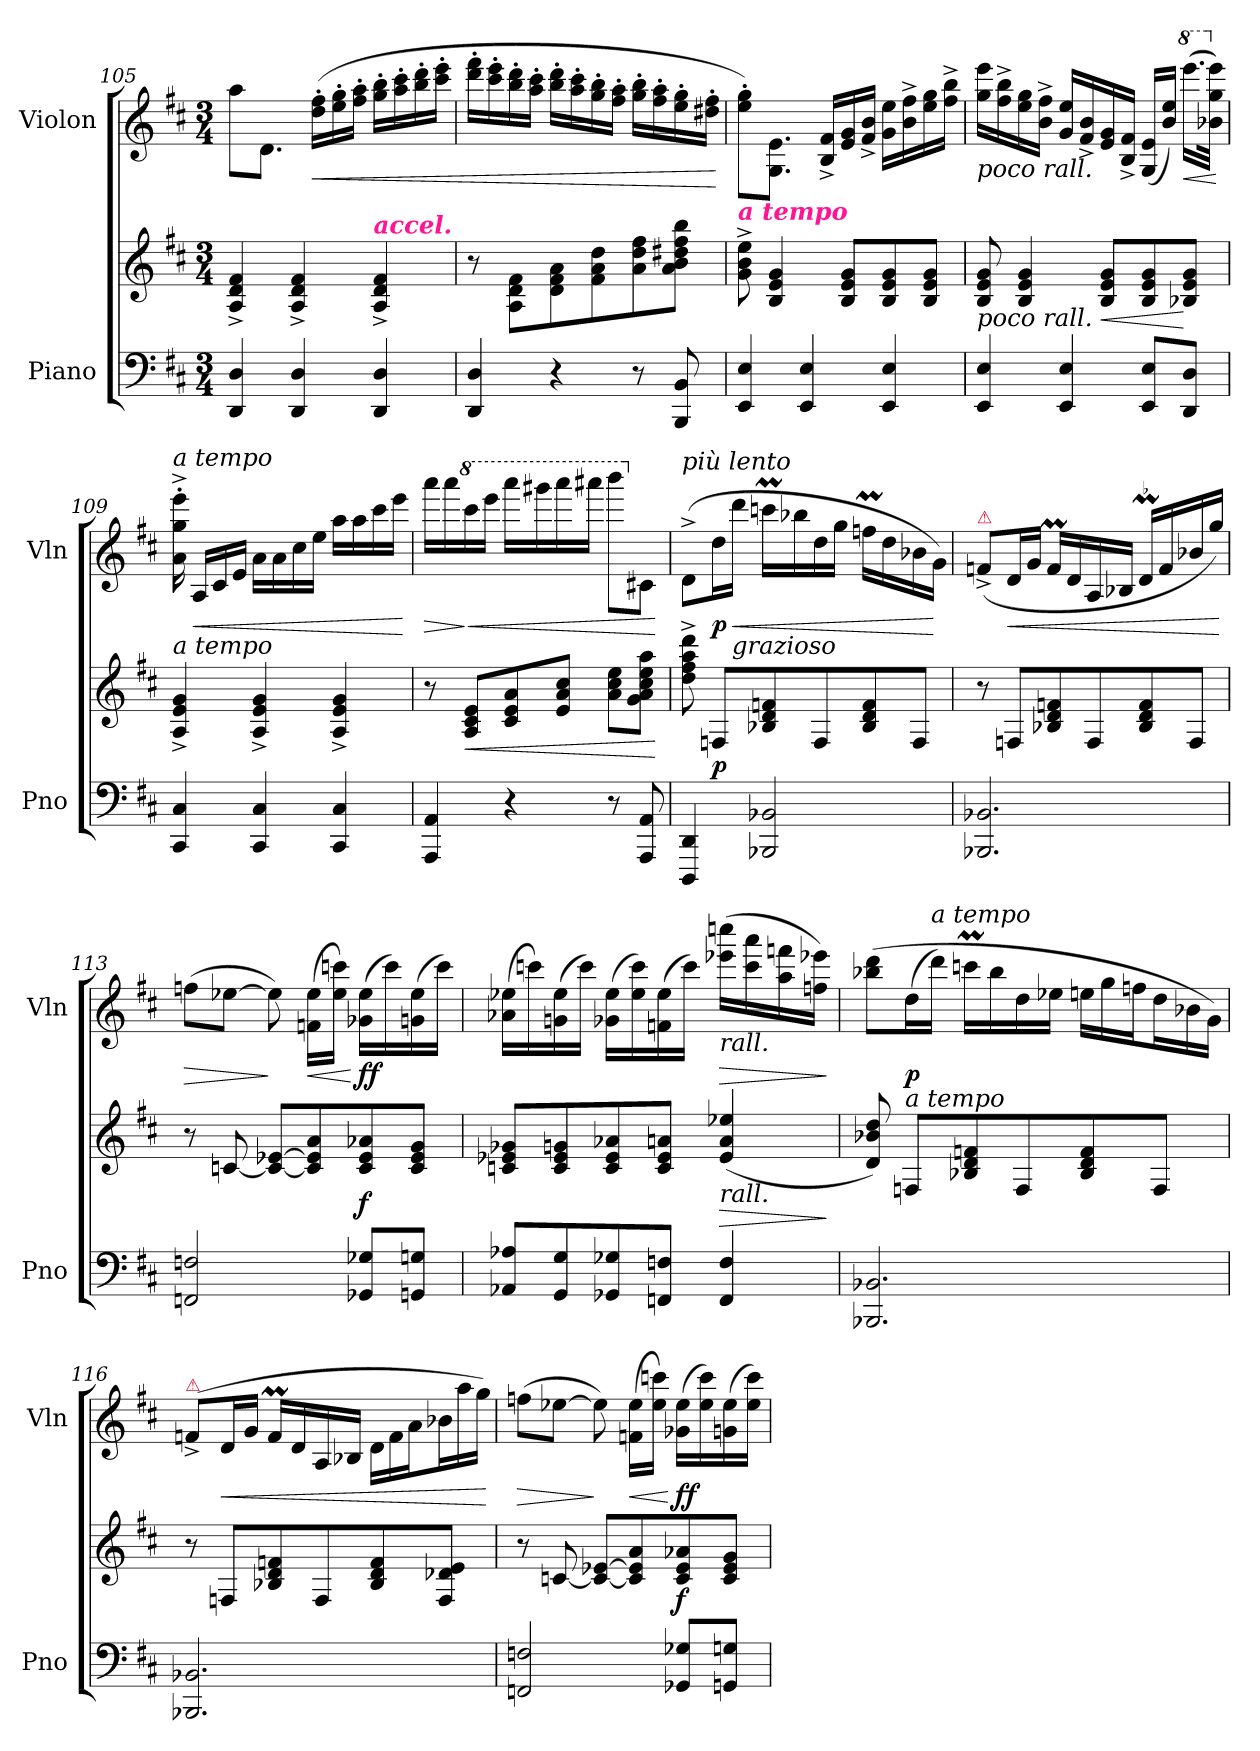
**kern	**kern	**dynam	**kern	**dynam
*part2	*part2	*part2	*part1	*part1
*staff3	*staff2	*staff2/3	*staff1	*staff1
*I"Piano	*	*	*I"Violon	*
*I'Pno	*	*	*I'Vln	*
*clefF4	*clefG2	*	*clefG2	*
*k[f#c#]	*k[f#c#]	*	*k[f#c#]	*
*D:	*D:	*	*D:	*
*M3/4	*M3/4	*	*M3/4	*
=105	=105	=105	=105	=105
4DD/ 4D/	4A^/ 4d^/ 4f#^/	.	8aa\L	.
.	.	.	8.d\J	.
4DD/ 4D/	4A^/ 4d^/ 4f#^/	.	.	.
!	!	!	!	!LO:HP:b
.	.	.	(16dd'\ 16ff#'\LL	<
.	.	.	16ee'\ 16gg'\	.
.	.	.	16ff#'\ 16aa'\JJ	.
!	!LO:TX:a:Bi:color=deeppink:t=accel.	!	!	!
4DD/ 4D/	4A^/ 4d^/ 4f#^/	.	16gg'\ 16bb'\LL	.
.	.	.	16aa'\ 16ccc#'\	.
.	.	.	16bb'\ 16ddd'\	.
.	.	.	16ccc#'\ 16eee'\JJ	.
=106	=106	=106	=106	=106
4DD/ 4D/	8r	.	16ddd'\ 16fff#'\LL	.
.	.	.	16ccc#'\ 16eee'\	.
.	8A\ 8d\ 8f#\L	.	16bb'\ 16ddd'\	.
.	.	.	16aa'\ 16ccc#'\JJ	.
4r	8d\ 8f#\ 8a\	.	16bb'\ 16ddd'\LL	.
.	.	.	16aa'\ 16ccc#'\	.
.	8f#\ 8a\ 8dd\	.	16gg'\ 16bb'\	.
.	.	.	16ff#'\ 16aa'\JJ	.
8r	8a\ 8dd\ 8ff#\	.	16gg'\ 16bb'\LL	.
.	.	.	16ff#'\ 16aa'\	.
8BBB/ 8BB/	8a\ 8b\ 8dd#X\ 8ff#\ 8bb\J	.	16ee'\ 16gg'\	.
.	.	.	16dd#X'\ 16ff#'\JJ	.
.	.	.	.	[
=107	=107	=107	=107	=107
!	!LO:TX:a:Bi:color=deeppink:t=a tempo	!	!	!
4EE/ 4E/	8g^<\ 8b^<\ 8ee^<\	.	8ee'\ 8gg'\L)	.
.	4B/ 4e/ 4g/	.	8.G\ 8.e\J	.
4EE/ 4E/	.	.	.	.
.	.	.	16B^/ 16f#^/LL	.
.	8B/ 8e/ 8g/L	.	16e/ 16g/	.
.	.	.	16f#^/ 16b^/JJ	.
4EE/ 4E/	8B/ 8e/ 8g/	.	16g\ 16ee\LL	.
.	.	.	16b^\ 16ff#^\	.
.	8B/ 8e/ 8g/J	.	16ee\ 16gg\	.
.	.	.	16ff#^\ 16bb^\JJ	.
=108	=108	=108	=108	=108
!	!	!	!LO:TX:b:i:t=poco rall.	!
!	!LO:TX:b:i:t=poco rall.	!	!	!
4EE/ 4E/	8B/ 8e/ 8g/	.	16gg\ 16eee\LL	.
.	.	.	16ff#^\ 16bb^\	.
.	4B/ 4e/ 4g/	.	16ee\ 16gg\	.
.	.	.	16b^\ 16ff#^\JJ	.
4EE/ 4E/	.	.	16g/ 16ee/LL	.
.	.	.	16f#^/ 16b^/	.
.	8B/ 8e/ 8g/L	<	16e/ 16g/	.
.	.	.	16B^/ 16f#^/JJ	.
8EE/ 8E/L	8B/ 8e/ 8g/	.	(16G/ 16e/LL	.
.	.	.	16b/ 16ee/JJ)	.
*	*	*	*8va	*
!	!	!	!	!LO:HP:b
8DD/ 8D/J	8B-X/ 8e/ 8g/J	[	(16.eeee\LL	<
*	*	*	*X8va	*
.	.	.	32b-X\ 32gg\ 32eee\JJk)	.
.	.	.	.	[
=109	=109	=109	=109	=109
!	!	!	!LO:TX:a:i:t=a tempo	!
!	!LO:TX:a:i:t=a tempo	!	!	!
4CC#/ 4C#/	4A^/ 4e^/ 4g^/	.	16a'^<\ 16gg'^<\ 16eee'^<\	.
!	!	!	!	!LO:HP:b
.	.	.	16A/LL	<
.	.	.	16c#/	.
.	.	.	16e/JJ	.
4CC#/ 4C#/	4A^/ 4e^/ 4g^/	.	16a\LL	.
.	.	.	16a\	.
.	.	.	16cc#\	.
.	.	.	16ee\JJ	.
4CC#/ 4C#/	4A^/ 4e^/ 4g^/	.	16aa\LL	.
.	.	.	16aa\	.
.	.	.	16ccc#\	.
.	.	.	16eee\JJ	.
.	.	.	.	[
=110	=110	=110	=110	=110
!	!	!	!	!LO:HP:b
4AAA/ 4AA/	8r	.	16aaa\LL	>
.	.	.	16aaa\	.
*	*	*	*8va	*
!	!	!	!	!LO:HP:n=1:b
.	8A/ 8c#/ 8e/L	<	16cccc#\	] <
.	.	.	16eeee\JJ	.
4r	8c#/ 8e/ 8a/	.	16aaaa\LL	.
.	.	.	16gggg#X\	.
.	8e/ 8a/ 8cc#/J	.	16aaaa\	.
.	.	.	16aaaa#X\JJ	.
8r	8a\ 8cc#\ 8ee\L	.	8bbbb\L	.
*	*	*	*X8va	*
8AAA/ 8AA/	8g\ 8a\ 8cc#\ 8ee\ 8aa\J	.	8c#X\J	.
.	.	[	.	[
=111	=111	=111	=111	=111
!	!	!	!LO:TX:a:i:t=più lento	!
4DDD/ 4DD/	8dd^<\ 8ff#^<\ 8aa^<\ 8ddd^<\	.	(8d^<\L	.
.	8Fn/L	p	16dd\L	p
!	!	!	!LO:TX:b:i:t=grazioso	!
!	!	!	!	!LO:HP:b
.	.	.	16ddd\JJ	<
2BBB-X/ 2BB-X/	8B-X/ 8d/ 8fn/	.	16cccnM\LL	.
.	.	.	16bb-X\	.
.	8F/	.	16dd\	.
.	.	.	16gg\JJ	.
.	8B-/ 8d/ 8f/	.	16ffnM\LL	.
.	.	.	16dd\	.
.	8F/J	.	16b-X\	.
.	.	.	16g\JJ)	[
=112	=112	=112	=112	=112
!	!	!	!LO:TX:a:color=crimson:t=⚠	!
2.BBB-X/ 2.BB-X/	8r	.	(8fn^/L	.
!	!	!	!	!LO:HP:b
.	8Fn/L	.	16d/L	<
.	.	.	16g/JJ	.
.	8B-X/ 8d/ 8fn/	.	16fM/LL	.
.	.	.	16d/	.
.	8F/	.	16A/	.
.	.	.	16B-X/JJ	.
!	!	!	!LO:MOR:acc=-	!
.	8B-/ 8d/ 8f/	.	16dm/LL	.
.	.	.	16f/	.
.	8F/J	.	16b-X/	.
.	.	.	16gg/JJ)	.
.	.	.	.	[
=113	=113	=113	=113	=113
!	!	!	!	!LO:HP:b
2FFn/ 2Fn/	8r	.	(8ffn\L	>
.	[8cn/	.	[8ee-X\J	.
.	8c_/ [8e-X/L	.	8ee-\])	]
!	!	!	!	!LO:HP:b
.	8c]/ 8e-]/ 8a/	.	(16fn\ 16ee-\LL	<
.	.	.	16ee-\ 16cccn\JJ)	.
8GG-X/ 8G-X/L	8c/ 8e-/ 8a-X/	f	(16g-X\ 16ee-\LL	[ ff
.	.	.	16ccc\)	.
8GGn/ 8Gn/J	8c/ 8e-/ 8g/J	.	(16gn\ 16ee-\	.
.	.	.	16ccc\JJ)	.
=114	=114	=114	=114	=114
8AA-X/ 8A-X/L	8cn/ 8e-X/ 8g-X/L	.	(16a-X\ 16ee-X\LL	.
.	.	.	16cccn\)	.
8GG/ 8G/	8c/ 8e-/ 8gn/	.	(16gn\ 16ee-\	.
.	.	.	16ccc\JJ)	.
8GG-X/ 8G-X/	8c/ 8e-/ 8a-X/	.	(16g-X\ 16ee-\LL	.
.	.	.	16ee-\ 16ccc\)	.
8FFn/ 8Fn/J	8c/ 8e-/ 8an/J	.	(16fn\ 16ee-\	.
.	.	.	16ccc\JJ)	.
!	!	!	!LO:TX:b:i:t=rall.	!
!	!LO:TX:b:i:t=rall.	!	!	!
!	!	!	!	!LO:HP:b
4FF/ 4F/	(>4e-/ 4a/ 4ee-X/	>	(16eee-X\ 16ccccn\LL	>
.	.	.	16ccc\ 16aaa\	.
.	.	.	16aa\ 16fffn\	.
.	.	.	16ffn\ 16eee-X\JJ)	.
.	.	]	.	]
=115	=115	=115	=115	=115
2.BBB-X/ 2.BB-X/	8d/ 8b-X/ 8dd/)	.	(8bb-X\ 8ddd\L	.
!	!LO:TX:a:i:t=a tempo	!	!	!
.	8Fn/L	.	(16dd\L	p
!	!	!	!LO:TX:a:i:t=a tempo	!
.	.	.	16ddd\JJ)	.
.	8B-X/ 8d/ 8fn/	.	16cccnM\LL	.
.	.	.	16bb-\	.
.	8F/	.	16dd\	.
.	.	.	16ee-X\JJ	.
*	*	*	*Xtuplet	*
.	8B-/ 8d/ 8f/	.	24een\LL	.
.	.	.	24gg\	.
.	.	.	24ffn\J	.
.	8F/J	.	24dd\L	.
.	.	.	24b-X\	.
.	.	.	24g\JJ)	.
=116	=116	=116	=116	=116
!	!	!	!LO:TX:a:color=crimson:t=⚠	!
2.BBB-X/ 2.BB-X/	8r	.	(8fn^/L	.
!	!	!	!	!LO:HP:b
.	8Fn/L	.	16d/L	<
.	.	.	16g/JJ	.
.	8B-X/ 8d/ 8fn/	.	16fM/LL	.
.	.	.	16d/	.
.	8F/	.	16A/	.
.	.	.	16B-X/JJ	.
.	8B-/ 8d/ 8f/	.	24d\LL	.
.	.	.	24f\	.
.	.	.	24a\J	.
.	8F/ 8d-X/ 8e/J	.	24b-X\L	.
.	.	.	24aa\	.
.	.	.	24gg\JJ)	.
.	.	.	.	[
=117	=117	=117	=117	=117
!	!	!	!	!LO:HP:b
2FFn/ 2Fn/	8r	.	(8ffn\L	>
.	[8cn/	.	[8ee-X\J	.
.	8c_/ [8e-X/L	.	8ee-\])	]
!	!	!	!	!LO:HP:b
.	8c]/ 8e-]/ 8a/	.	(16fn\ 16ee-\LL	<
.	.	.	16ee-\ 16cccn\JJ)	.
8GG-X/ 8G-X/L	8c/ 8e-/ 8a-X/	f	(16g-X\ 16ee-\LL	[ ff
.	.	.	16ee-\ 16ccc\)	.
8GGn/ 8Gn/J	8c/ 8e-/ 8g/J	.	(16gn\ 16ee-\	.
.	.	.	16ee-\ 16ccc\JJ)	.
=	=	=	=	=
*-	*-	*-	*-	*-
